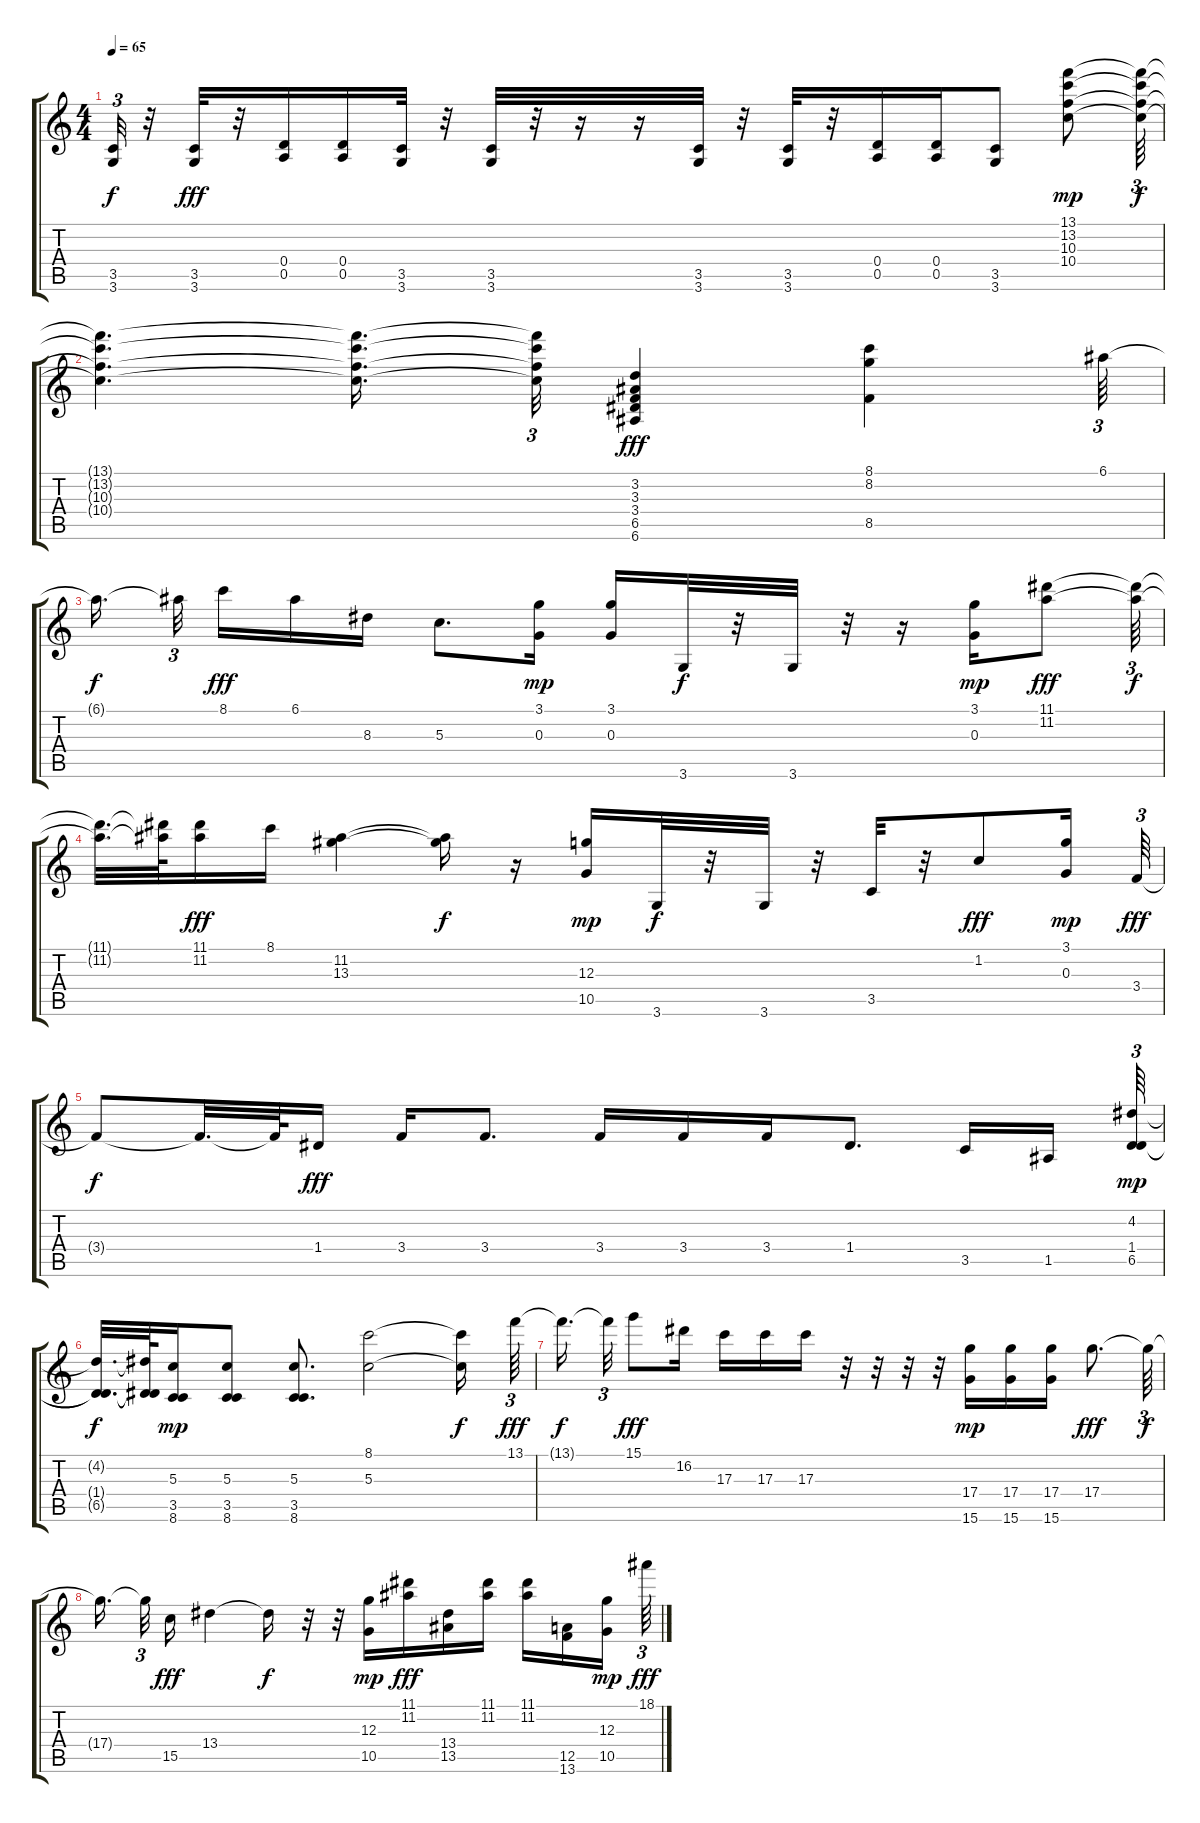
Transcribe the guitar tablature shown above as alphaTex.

\track "" {instrument distortionguitar}
\staff {score tabs}
\tuning (E4 B3 G3 D3 A2 E2) {hide}
\ts (4 4)
\tempo 65
\clef g2
\ks c
(3.5{t} 3.6{t}).32{tu (3 2) dy f} r.32 (3.5 3.6).32{dy fff} r.32 (0.4 0.5).16 (0.4 0.5).16 (3.5 3.6).32 r.32 (3.5 3.6).32 r.32 r.16 r.16 (3.5 3.6).32 r.32 (3.5 3.6).32 r.32 (0.4 0.5).16 (0.4 0.5).16 (3.5 3.6).8 (13.1 13.2 10.3 10.4).8{dy mp} (13.1{t} 13.2{t} 10.3{t} 10.4{t}).64{tu (3 2) dy f} |
(13.1{t} 13.2{t} 10.3{t} 10.4{t}).4{d} (13.1{t} 13.2{t} 10.3{t} 10.4{t}).16{d} (13.1{t} 13.2{t} 10.3{t} 10.4{t}).32{tu (3 2)} (3.2 3.3 3.4 6.5 6.6).4{dy fff} (8.1 8.2 8.5).4 6.1.64{tu (3 2)} |
6.1{t}.16{d dy f beam splitsecondary} 6.1{t}.32{tu (3 2) beam splitsecondary} 8.1.16{dy fff} 6.1.16 8.3.16 5.3.8{d} (3.1 0.3).16{dy mp} (3.1 0.3).16 3.6.32{dy f} r.32 3.6.32 r.32 r.16 (3.1 0.3).16{dy mp} (11.1 11.2).8{dy fff} (11.1{t} 11.2{t}).64{tu (3 2) dy f} |
(11.1{t} 11.2{t}).32{d} (11.1{t} 11.2{t}).64 (11.1 11.2).16{dy fff} 8.1.16 (11.2 13.3).4 (11.2{t} 13.3{t}).16{dy f} r.16 (12.3 10.5).16{dy mp} 3.6.32{dy f} r.32 3.6.32 r.32 3.5.32 r.32 1.2.8{dy fff} (3.1 0.3).16{dy mp} 3.4.64{tu (3 2) dy fff} |
3.4{t}.8{dy f} 3.4{t}.32{d} 3.4{t}.64 1.4.16{dy fff} 3.4.16 3.4.8{d} 3.4.16 3.4.16 3.4.16 1.4.8{d} 3.5.16 1.5.16 (4.2 1.4 6.5).64{tu (3 2) dy mp} |
(4.2{t} 1.4{t} 6.5{t}).32{d dy f} (4.2{t} 1.4{t} 6.5{t}).64 (5.3 3.5 8.6).16{dy mp} (5.3 3.5 8.6).8 (5.3 3.5 8.6).8{d} (8.1 5.3).2 (8.1{t} 5.3{t}).16{dy f} 13.1.64{tu (3 2) dy fff} |
13.1{t}.16{d dy f beam splitsecondary} 13.1{t}.32{tu (3 2)} 15.1.8{dy fff} 16.2.16 17.3.16 17.3.16 17.3.16 r.32 r.32 r.32 r.32 (17.4 15.6).16{dy mp} (17.4 15.6).16 (17.4 15.6).16 17.4.8{d dy fff} 17.4{t}.64{tu (3 2) dy f} |
17.4{t}.16{d beam splitsecondary} 17.4{t}.32{tu (3 2)} 15.5.16{dy fff} 13.4.4 13.4{t}.16{dy f} r.32 r.32 (12.3 10.5).16{dy mp} (11.1 11.2).16{dy fff} (13.4 13.5).16 (11.1 11.2).16 (11.1 11.2).16 (12.5 13.6).16 (12.3 10.5).16{dy mp beam splitsecondary} 18.1.64{tu (3 2) dy fff}
